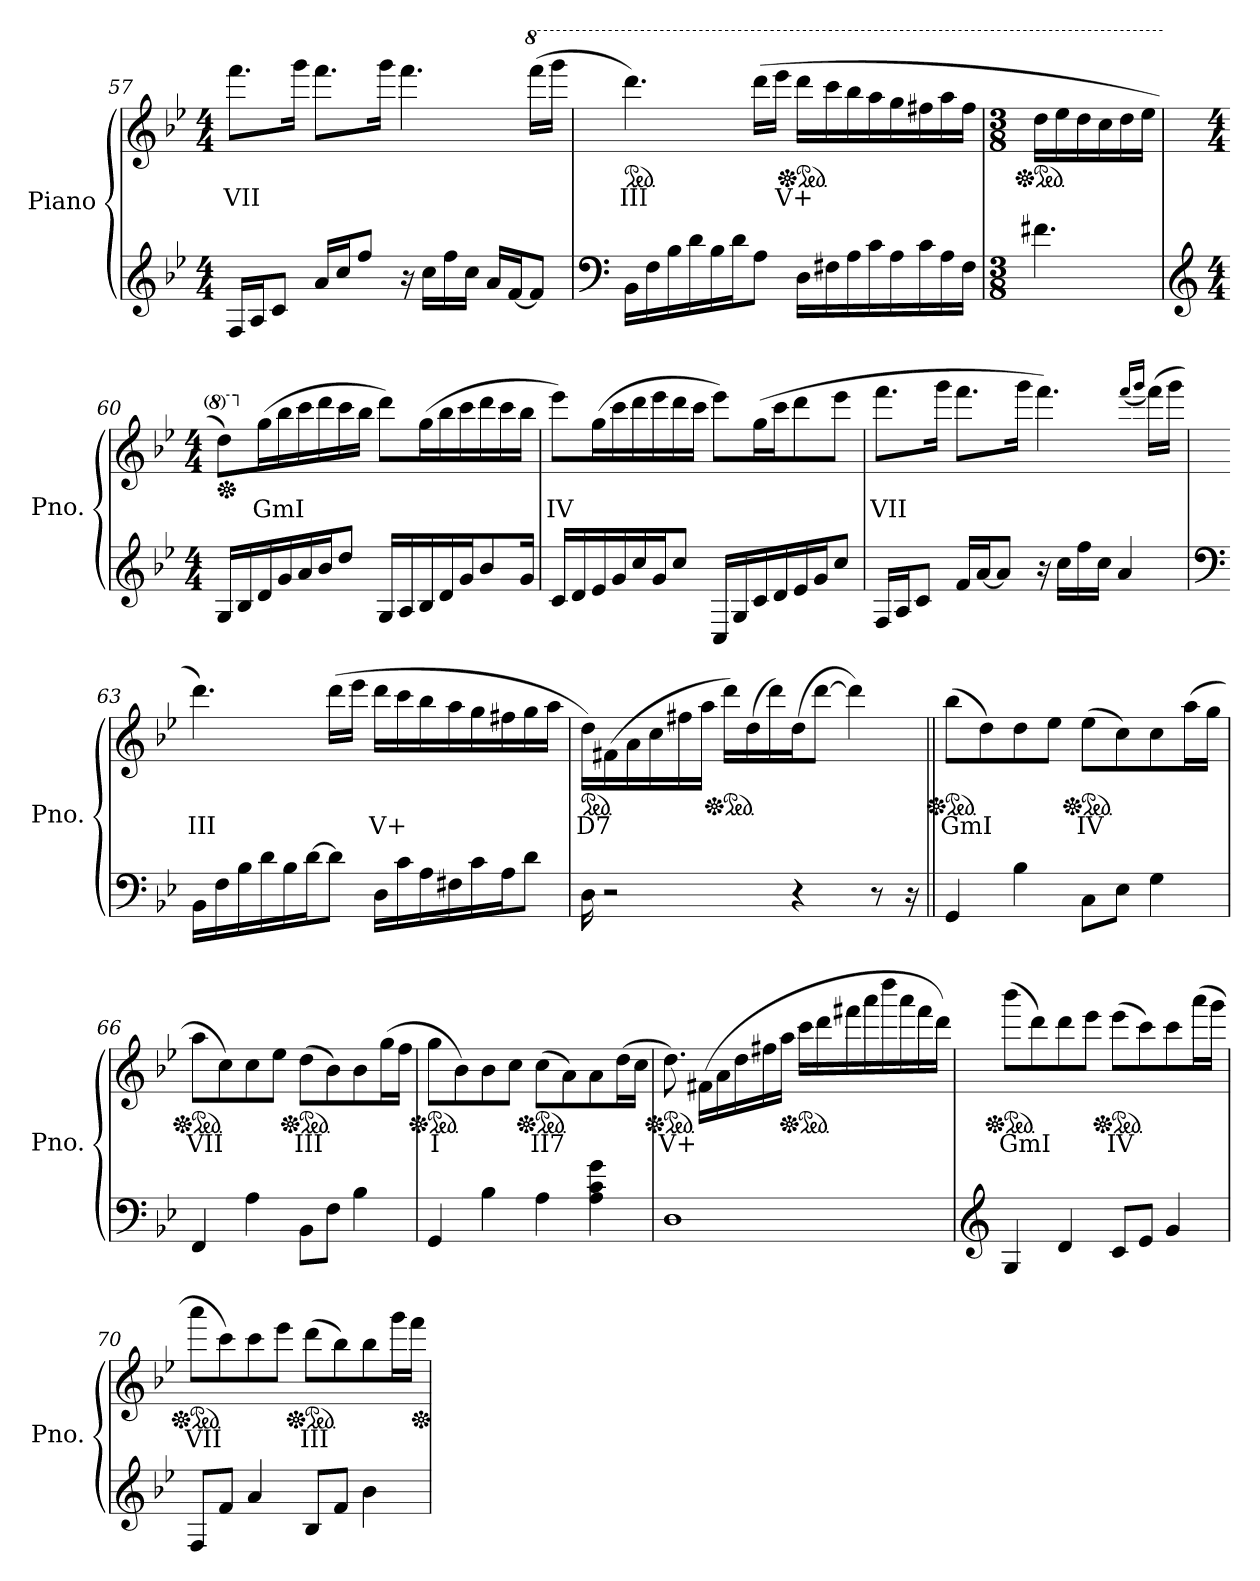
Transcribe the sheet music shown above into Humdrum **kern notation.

**kern	**kern	**text
*part1	*part1	*part1
*staff2	*staff1	*staff1
*I"Piano	*	*
*I'Pno.	*	*
!!LO:PB:g=z
*clefG2	*clefG2	*
*k[b-e-]	*k[b-e-]	*
*M4/4	*M4/4	*
=57	=57	=57
!	!	!LO:LY:b
16F/LL	8.fff\L	VII
16A/J	.	.
8c/J	.	.
.	16ggg\Jk	.
16a/LL	8.fff\L	.
16cc/J	.	.
8ff/J	.	.
.	16ggg\Jk	.
16r	4.fff\	.
16cc\LL	.	.
16ff\	.	.
16cc\JJ	.	.
16a/LL	.	.
[16f/J	.	.
*	*8va	*
8f/J]	(>16ffff\LL	.
.	16gggg\JJ	.
=58	=58	=58
*clefF4	*	*
*	*ped	*
!	!	!LO:LY:b
16BB-\LL	4.dddd\)	III
16F\	.	.
16B-\	.	.
16d\	.	.
16B-\	.	.
16d\J	.	.
8A\J	(>16dddd\LL	.
.	16eeee-\JJ	.
*	*Xped	*
*	*ped	*
!	!	!LO:LY:b
16D\LL	16dddd\LL	V+
16F#X\	16cccc\	.
16A\	16bbb-\	.
16c\	16aaa\	.
16A\	16ggg\	.
16c\	16fff#X\	.
16A\	16aaa\	.
16F#\JJ	16fff#\JJ	.
=59	=59	=59
*M3/8	*M3/8	*
*	*Xped	*
*	*ped	*
4.f#X\	16ddd\LL	.
.	16eee-\	.
.	16ddd\	.
.	16ccc\	.
.	16ddd\	.
.	16eee-\JJ	.
!!LO:LB:g=z
=60	=60	=60
*clefG2	*	*
*M4/4	*M4/4	*
*	*Xped	*
16G/LL	8ddd\L)	.
16B-/	.	.
*	*X8va	*
!	!	!LO:LY:b
16d/	(>16gg\L	GmI
16g/	16bb-\	.
16a/	16ccc\	.
16b-/J	16ddd\	.
8dd/J	16ccc\	.
.	16bb-\JJ	.
16G/LL	8ddd\L)	.
16A/	.	.
16B-/	(>16gg\L	.
16d/	16bb-\	.
16g/J	16ccc\	.
8b-/	16ddd\	.
.	16ccc\	.
16g/Jk	16bb-\JJ	.
=61	=61	=61
!	!	!LO:LY:b
16c/LL	8eee-\L)	IV
16d/	.	.
16e-/	(>16gg\L	.
16g/	16ccc\	.
16cc/	16ddd\	.
16g/J	16eee-\	.
8cc/J	16ddd\	.
.	16ccc\JJ	.
16C/LL	8eee-\L)	.
16G/	.	.
16c/	(>16gg\L	.
16d/	16ccc\J	.
16e-/	8ddd\	.
16g/J	.	.
8cc/J	8eee-\J	.
!!LO:LB:g=z
=62	=62	=62
!	!	!LO:LY:b
16F/LL	8.fff\L	VII
16A/J	.	.
8c/J	.	.
.	16ggg\Jk	.
16f/LL	8.fff\L	.
[16a/J	.	.
8a/J]	.	.
.	16ggg\Jk	.
16r	4.fff\)	.
16cc\LL	.	.
16ff\	.	.
16cc\JJ	.	.
4a/	.	.
.	(<16qfff/LL	.
.	16qggg/JJ	.
.	(>16fff\LL)	.
.	16ggg\JJ	.
=63	=63	=63
*clefF4	*	*
!	!	!LO:LY:b
16BB-\LL	4.ddd\)	III
16F\	.	.
16B-\	.	.
16d\	.	.
16B-\	.	.
[16d\J	.	.
8d\J]	(>16ddd\LL	.
.	16eee-\JJ	.
!	!	!LO:LY:b
16D\LL	16ddd\LL	V+
16c\	16ccc\	.
16A\	16bb-\	.
16F#X\	16aa\	.
16c\	16gg\	.
16A\J	16ff#X\	.
8d\J	16gg\	.
.	16aa\JJ	.
!!LO:LB:g=z
=64	=64	=64
*	*ped	*
!	!	!LO:LY:b
16D\	16dd\LL)	D7
2r	(>16f#X\	.
.	16a\	.
.	16cc\	.
.	16ff#X\	.
.	16aa\JJ	.
*	*Xped	*
*	*ped	*
.	16ddd\LL)	.
.	(>16dd\	.
.	16ddd\)	.
4r	(>16dd\J	.
.	[8ddd\J	.
.	4ddd\])	.
8r	.	.
16r	.	.
=65||	=65||	=65||
*	*Xped	*
*	*ped	*
!	!	!LO:LY:b
4GG/	(>8bb-\L	GmI
.	8dd\)	.
4B-\	8dd\	.
.	8ee-\J	.
*	*Xped	*
*	*ped	*
!	!	!LO:LY:b
8C\L	(>8ee-\L	IV
8E-\J	8cc\)	.
4G\	8cc\	.
.	(>16aa\L	.
.	16gg\JJ	.
!!LO:LB:g=z
=66	=66	=66
*	*Xped	*
*	*ped	*
!	!	!LO:LY:b
4FF/	8aa\L	VII
.	8cc\)	.
4A\	8cc\	.
.	8ee-\J	.
*	*Xped	*
*	*ped	*
!	!	!LO:LY:b
8BB-\L	(>8dd\L	III
8F\J	8b-\)	.
4B-\	8b-\	.
.	(>16gg\L	.
.	16ff\JJ	.
=67	=67	=67
*	*Xped	*
*	*ped	*
!	!	!LO:LY:b
4GG/	8gg\L	I
.	8b-\)	.
4B-\	8b-\	.
.	8cc\J	.
*	*Xped	*
*	*ped	*
!	!	!LO:LY:b
4A\	(>8cc\L	II7
.	8a\)	.
4A\ 4c\ 4g\	8a\	.
.	(>16dd\L	.
.	16cc\JJ	.
=68	=68	=68
*	*Xped	*
*	*ped	*
!	!	!LO:LY:b
1D	8.dd\)	V+
.	(>16f#X\LL	.
.	16a\	.
.	16dd\	.
.	16ff#X\	.
.	16aa\JJ	.
*	*Xped	*
*	*ped	*
.	16ccc\LL	.
.	16ddd\	.
.	16fff#X\	.
.	16aaa\	.
.	16dddd\	.
.	16aaa\	.
.	16fff#\	.
.	16ddd\JJ)	.
!!LO:PB:g=z
=69	=69	=69
*clefG2	*	*
*	*Xped	*
*	*ped	*
!	!	!LO:LY:b
4G/	(>8bbb-\L	GmI
.	8ddd\)	.
4d/	8ddd\	.
.	8eee-\J	.
*	*Xped	*
*	*ped	*
!	!	!LO:LY:b
8c/L	(>8eee-\L	IV
8e-/J	8ccc\)	.
4g/	8ccc\	.
.	(>16aaa\L	.
.	16ggg\JJ	.
=70	=70	=70
*	*Xped	*
*	*ped	*
!	!	!LO:LY:b
8F/L	8aaa\L	VII
8f/J	8ccc\)	.
4a/	8ccc\	.
.	8eee-\J	.
*	*Xped	*
*	*ped	*
!	!	!LO:LY:b
8B-/L	(>8ddd\L	III
8f/J	8bb-\)	.
4b-\	8bb-\	.
.	16ggg\L	.
.	16fff\JJ	.
*	*Xped	*
=	=	=
*-	*-	*-
